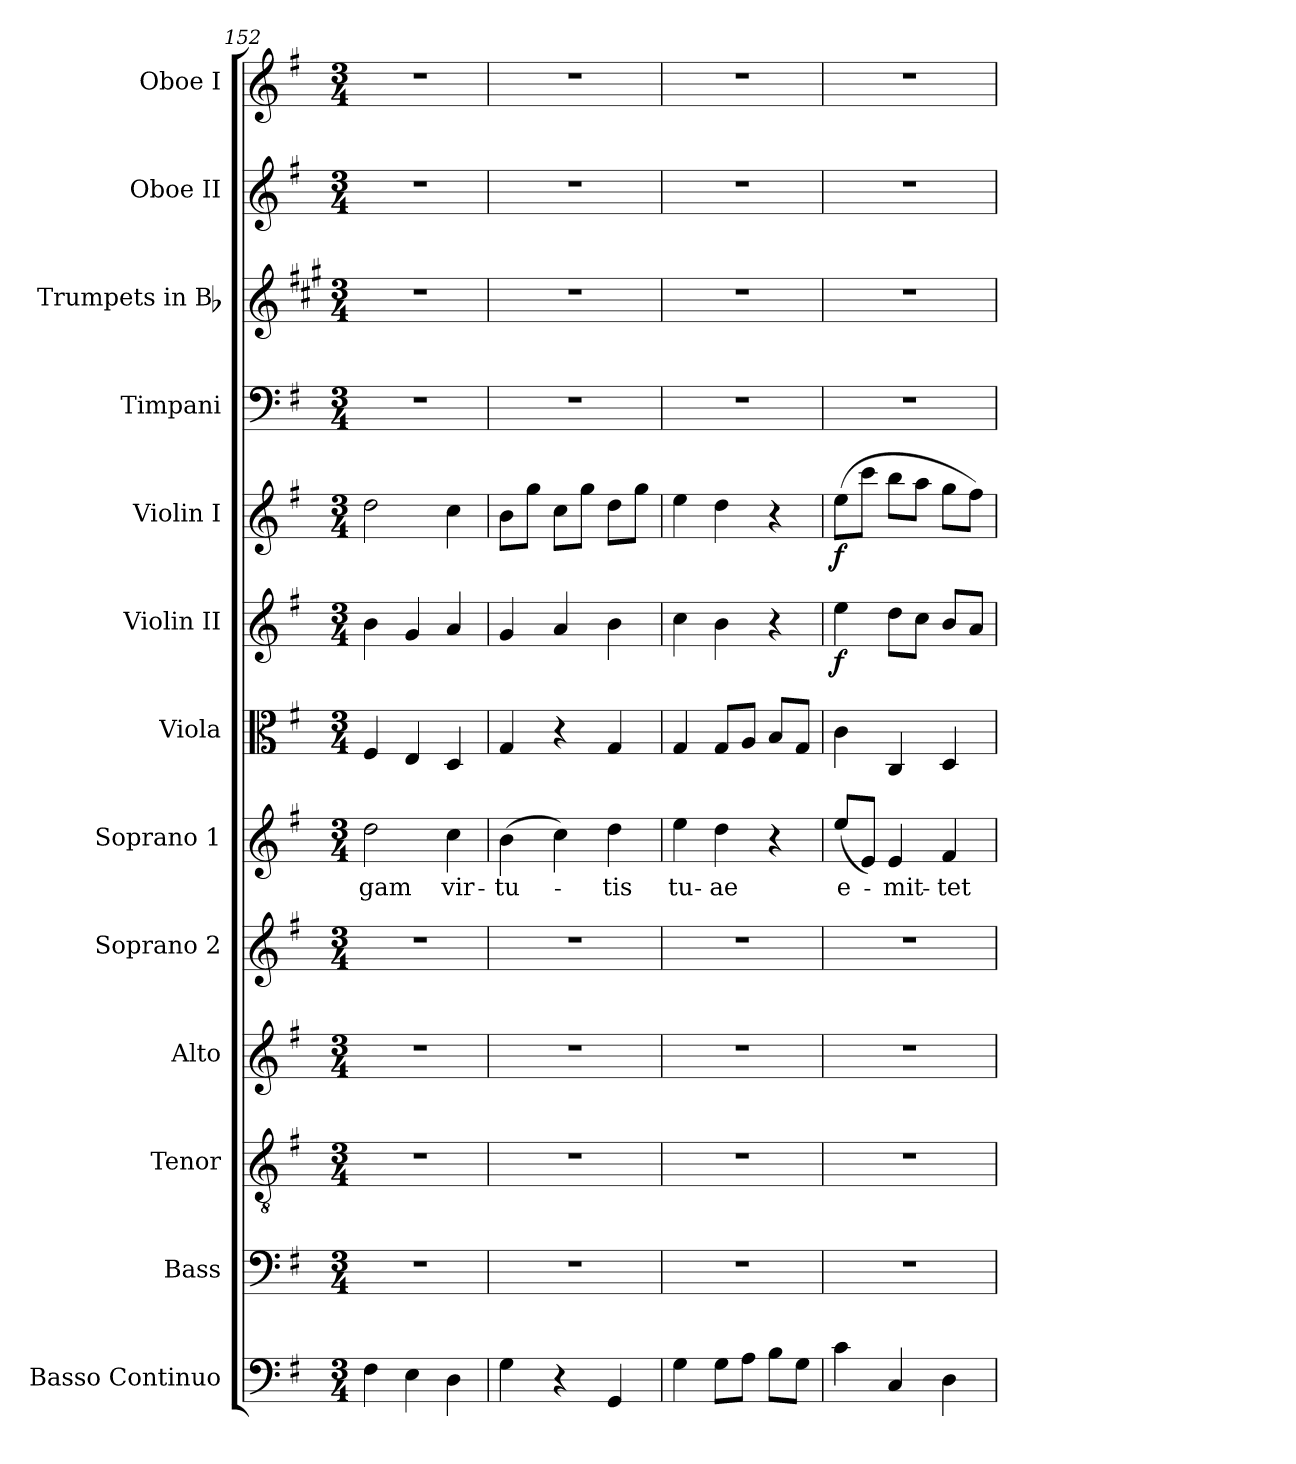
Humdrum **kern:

**kern	**kern	**kern	**kern	**kern	**kern	**text	**kern	**kern	**dynam	**kern	**dynam	**kern	**kern	**kern	**kern
*part13	*part12	*part11	*part10	*part9	*part8	*part8	*part7	*part6	*part6	*part5	*part5	*part4	*part3	*part2	*part1
*staff13	*staff12	*staff11	*staff10	*staff9	*staff8	*staff8	*staff7	*staff6	*staff6	*staff5	*staff5	*staff4	*staff3	*staff2	*staff1
*I"Basso Continuo	*I"Bass	*I"Tenor	*I"Alto	*I"Soprano 2	*I"Soprano 1	*	*I"Viola	*I"Violin II	*	*I"Violin I	*	*I"Timpani	*I"Trumpets in Bb	*I"Oboe II	*I"Oboe I
*I'BC	*I'B	*I'T	*I'A	*I'S	*I'S	*	*I'Vla.	*I'Vln. II	*	*I'Vln. I	*	*I'Timp.	*	*I'Ob. II	*I'Ob. I
*clefF4	*clefF4	*clefGv2	*clefG2	*clefG2	*clefG2	*	*clefC3	*clefG2	*	*clefG2	*	*clefF4	*clefG2	*clefG2	*clefG2
*	*	*	*	*	*	*	*	*	*	*	*	*	*ITrd1c2	*	*
*k[f#]	*k[f#]	*k[f#]	*k[f#]	*k[f#]	*k[f#]	*	*k[f#]	*k[f#]	*	*k[f#]	*	*k[f#]	*k[f#]	*k[f#]	*k[f#]
*G:	*G:	*G:	*G:	*G:	*G:	*	*G:	*G:	*	*G:	*	*G:	*G:	*G:	*G:
*M3/4	*M3/4	*M3/4	*M3/4	*M3/4	*M3/4	*	*M3/4	*M3/4	*	*M3/4	*	*M3/4	*M3/4	*M3/4	*M3/4
=152	=152	=152	=152	=152	=152	=152	=152	=152	=152	=152	=152	=152	=152	=152	=152
!	!	!	!	!	!	!LO:LY:b	!	!	!	!	!	!	!	!	!
4F#\	2.r	2.r	2.r	2.r	2dd\	-gam	4F#/	4b\	.	2dd\	.	2.r	2.r	2.r	2.r
4E\	.	.	.	.	.	.	4E/	4g/	.	.	.	.	.	.	.
!	!	!	!	!	!	!LO:LY:b	!	!	!	!	!	!	!	!	!
4D\	.	.	.	.	4cc\	vir-	4D/	4a/	.	4cc\	.	.	.	.	.
=153	=153	=153	=153	=153	=153	=153	=153	=153	=153	=153	=153	=153	=153	=153	=153
!	!	!	!	!	!	!LO:LY:b	!	!	!	!	!	!	!	!	!
4G\	2.r	2.r	2.r	2.r	(4b\	-tu-	4G/	4g/	.	8b\L	.	2.r	2.r	2.r	2.r
.	.	.	.	.	.	.	.	.	.	8gg\J	.	.	.	.	.
4r	.	.	.	.	4cc\)	.	4r	4a/	.	8cc\L	.	.	.	.	.
.	.	.	.	.	.	.	.	.	.	8gg\J	.	.	.	.	.
!	!	!	!	!	!	!LO:LY:b	!	!	!	!	!	!	!	!	!
4GG/	.	.	.	.	4dd\	-tis	4G/	4b\	.	8dd\L	.	.	.	.	.
.	.	.	.	.	.	.	.	.	.	8gg\J	.	.	.	.	.
=154	=154	=154	=154	=154	=154	=154	=154	=154	=154	=154	=154	=154	=154	=154	=154
!	!	!	!	!	!	!LO:LY:b	!	!	!	!	!	!	!	!	!
4G\	2.r	2.r	2.r	2.r	4ee\	tu-	4G/	4cc\	.	4ee\	.	2.r	2.r	2.r	2.r
!	!	!	!	!	!	!LO:LY:b	!	!	!	!	!	!	!	!	!
8G\L	.	.	.	.	4dd\	-ae	8G/L	4b\	.	4dd\	.	.	.	.	.
8A\J	.	.	.	.	.	.	8A/J	.	.	.	.	.	.	.	.
8B\L	.	.	.	.	4r	.	8B/L	4r	.	4r	.	.	.	.	.
8G\J	.	.	.	.	.	.	8G/J	.	.	.	.	.	.	.	.
!!LO:LB:g=z
=155	=155	=155	=155	=155	=155	=155	=155	=155	=155	=155	=155	=155	=155	=155	=155
!	!	!	!	!	!	!LO:LY:b	!	!	!LO:DY:b	!	!LO:DY:b	!	!	!	!
4c\	2.r	2.r	2.r	2.r	(<8ee/L	e-	4c\	4ee\	f	(8ee\L	f	2.r	2.r	2.r	2.r
.	.	.	.	.	8e/J)	.	.	.	.	8ccc\J	.	.	.	.	.
!	!	!	!	!	!	!LO:LY:b	!	!	!	!	!	!	!	!	!
4C/	.	.	.	.	4e/	-mit-	4C/	8dd\L	.	8bb\L	.	.	.	.	.
.	.	.	.	.	.	.	.	8cc\J	.	8aa\J	.	.	.	.	.
!	!	!	!	!	!	!LO:LY:b	!	!	!	!	!	!	!	!	!
4D\	.	.	.	.	4f#/	-tet	4D/	8b/L	.	8gg\L	.	.	.	.	.
.	.	.	.	.	.	.	.	8a/J	.	8ff#\J)	.	.	.	.	.
=	=	=	=	=	=	=	=	=	=	=	=	=	=	=	=
*-	*-	*-	*-	*-	*-	*-	*-	*-	*-	*-	*-	*-	*-	*-	*-
